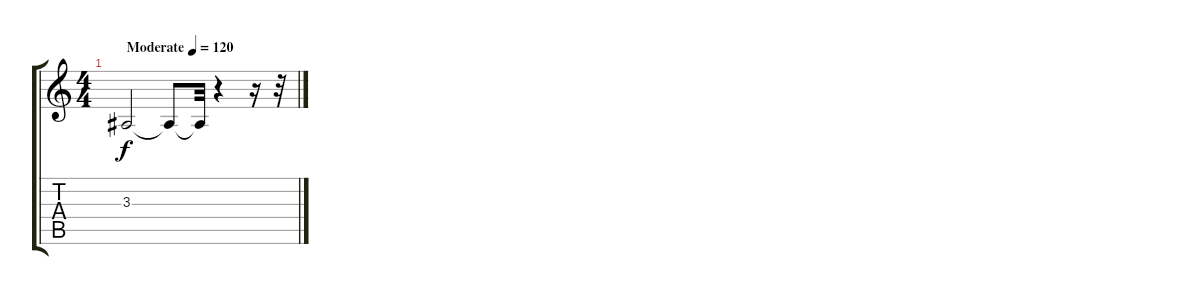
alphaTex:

\track "" {instrument celesta}
\staff {score tabs}
\tuning (E4 B3 G3 D3 A2 E2) {hide}
\ts (4 4)
\tempo (120 "Moderate")
\clef g2
\ks c
3.3.2{dy f instrument celesta} 3.3{t}.8 3.3{t}.32 r.4 r.16 r.32
